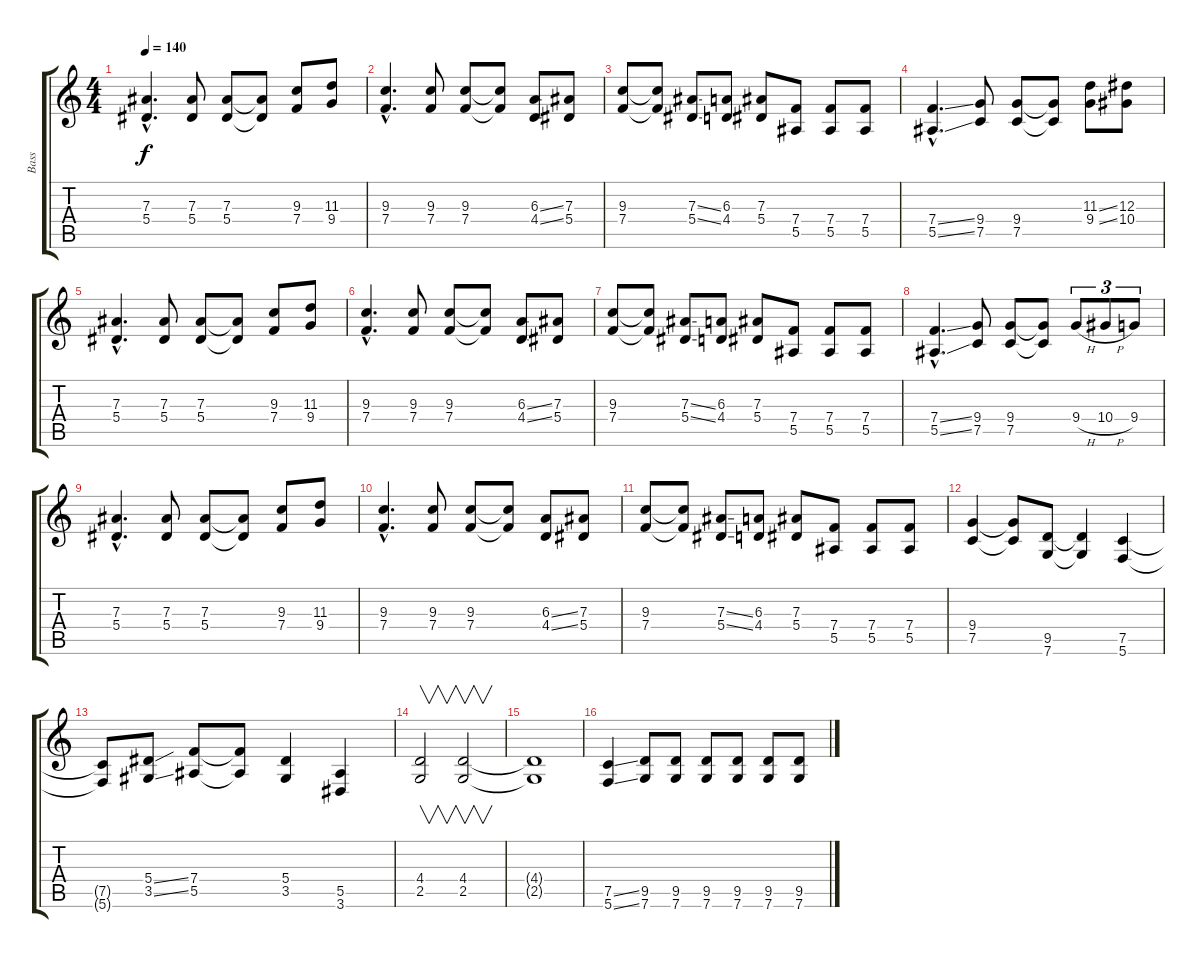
\track ("Bass" "Bass") {instrument electricbassfinger}
\staff {score tabs}
\tuning (C4 G3 Eb3 Bb2 F2 C2) {hide}
\ts (4 4)
\tempo 140
\clef g2
\ks c
(7.3{hac} 5.4{hac}).4{d dy f} (7.3 5.4).8 (7.3 5.4).8 (7.3{t} 5.4{t}).8 (9.3 7.4).8 (11.3 9.4).8 |
(9.3{hac} 7.4{hac}).4{d} (9.3 7.4).8 (9.3 7.4).8 (9.3{t} 7.4{t}).8 (6.3{ss} 4.4{ss}).8 (7.3 5.4).8 |
(9.3 7.4).8 (9.3{t} 7.4{t}).8 (7.3{ss} 5.4{ss}).8 (6.3 4.4).8 (7.3 5.4).8 (7.4 5.5).8 (7.4 5.5).8 (7.4 5.5).8 |
(7.4{ss hac} 5.5{ss hac}).4{d} (9.4 7.5).8 (9.4 7.5).8 (9.4{t} 7.5{t}).8 (11.3{ss} 9.4{ss}).8 (12.3 10.4).8 |
(7.3{hac} 5.4{hac}).4{d} (7.3 5.4).8 (7.3 5.4).8 (7.3{t} 5.4{t}).8 (9.3 7.4).8 (11.3 9.4).8 |
(9.3{hac} 7.4{hac}).4{d} (9.3 7.4).8 (9.3 7.4).8 (9.3{t} 7.4{t}).8 (6.3{ss} 4.4{ss}).8 (7.3 5.4).8 |
(9.3 7.4).8 (9.3{t} 7.4{t}).8 (7.3{ss} 5.4{ss}).8 (6.3 4.4).8 (7.3 5.4).8 (7.4 5.5).8 (7.4 5.5).8 (7.4 5.5).8 |
(7.4{ss hac} 5.5{ss hac}).4{d} (9.4 7.5).8 (9.4 7.5).8 (9.4{t} 7.5{t}).8 9.4{h}.8{tu (3 2)} 10.4{h}.8{tu (3 2)} 9.4.8{tu (3 2)} |
(7.3{hac} 5.4{hac}).4{d} (7.3 5.4).8 (7.3 5.4).8 (7.3{t} 5.4{t}).8 (9.3 7.4).8 (11.3 9.4).8 |
(9.3{hac} 7.4{hac}).4{d} (9.3 7.4).8 (9.3 7.4).8 (9.3{t} 7.4{t}).8 (6.3{ss} 4.4{ss}).8 (7.3 5.4).8 |
(9.3 7.4).8 (9.3{t} 7.4{t}).8 (7.3{ss} 5.4{ss}).8 (6.3 4.4).8 (7.3 5.4).8 (7.4 5.5).8 (7.4 5.5).8 (7.4 5.5).8 |
(9.4 7.5).4 (9.4{t} 7.5{t}).8 (9.5 7.6).8 (9.5{t} 7.6{t}).4 (7.5 5.6).4 |
(7.5{t} 5.6{t}).8 (5.4{ss} 3.5{ss}).8 (7.4 5.5).8 (7.4{t} 5.5{t}).8 (5.4 3.5).4 (5.5 3.6).4 |
(4.4 2.5).2{v} (4.4 2.5).2{v} |
(4.4{t} 2.5{t}).1 |
(7.5{ss} 5.6{ss}).4 (9.5 7.6).8 (9.5 7.6).8 (9.5 7.6).8 (9.5 7.6).8 (9.5 7.6).8 (9.5 7.6).8
